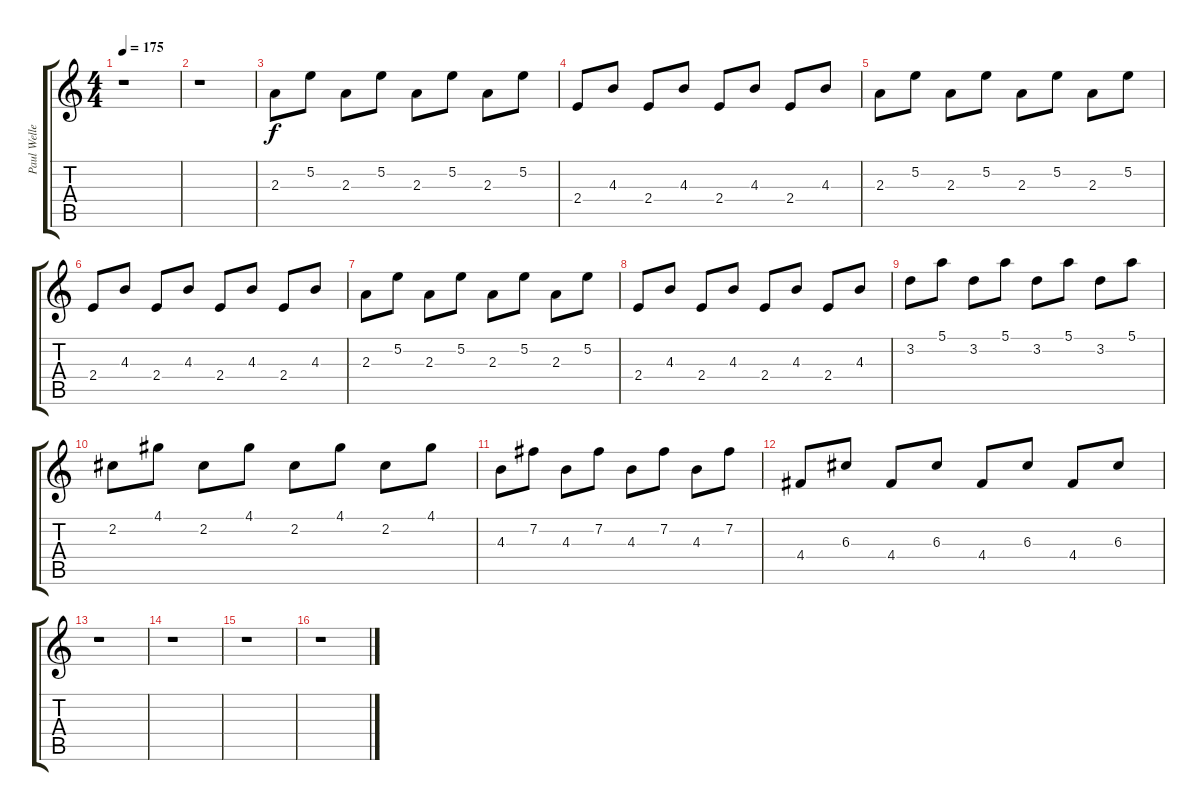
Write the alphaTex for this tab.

\track ("Paul Weller guitar3 " "Paul Welle") {instrument electricguitarclean}
\staff {score tabs}
\tuning (E4 B3 G3 D3 A2 E2) {hide}
\ts (4 4)
\tempo 175
\clef g2
\ks c
r.1{dy f} |
r.1 |
2.3.8 5.2.8 2.3.8 5.2.8 2.3.8 5.2.8 2.3.8 5.2.8 |
2.4.8 4.3.8 2.4.8 4.3.8 2.4.8 4.3.8 2.4.8 4.3.8 |
2.3.8 5.2.8 2.3.8 5.2.8 2.3.8 5.2.8 2.3.8 5.2.8 |
2.4.8 4.3.8 2.4.8 4.3.8 2.4.8 4.3.8 2.4.8 4.3.8 |
2.3.8 5.2.8 2.3.8 5.2.8 2.3.8 5.2.8 2.3.8 5.2.8 |
2.4.8 4.3.8 2.4.8 4.3.8 2.4.8 4.3.8 2.4.8 4.3.8 |
3.2.8 5.1.8 3.2.8 5.1.8 3.2.8 5.1.8 3.2.8 5.1.8 |
2.2.8 4.1.8 2.2.8 4.1.8 2.2.8 4.1.8 2.2.8 4.1.8 |
4.3.8 7.2.8 4.3.8 7.2.8 4.3.8 7.2.8 4.3.8 7.2.8 |
4.4.8 6.3.8 4.4.8 6.3.8 4.4.8 6.3.8 4.4.8 6.3.8 |
r.1 |
r.1 |
r.1 |
r.1
